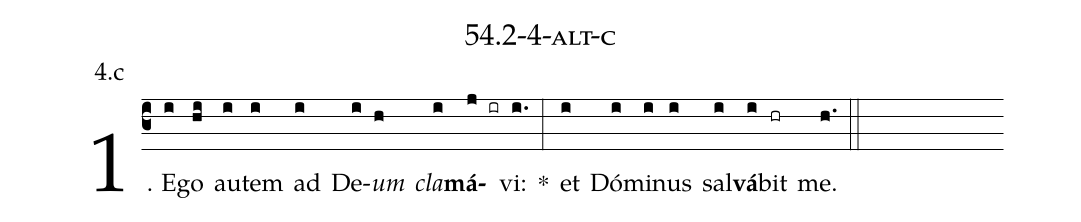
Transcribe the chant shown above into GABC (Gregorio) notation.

name: 54.2-4-alt-c;
annotation: 4.c;
%%
(c3)1. E(i)go(hi) au(i)tem(i) ad(i) De(i)<i>um</i>(h) <i>cla</i>(i)<b>má</b>(j ir)vi:(i.) *(:) et(i) Dó(i)mi(i)nus(i) sal(i)<b>vá</b>(i)bit(hr) me.(h.) (::)


%E(i) u(i) o(i) u(i) a(i) e.(h.) (::)
